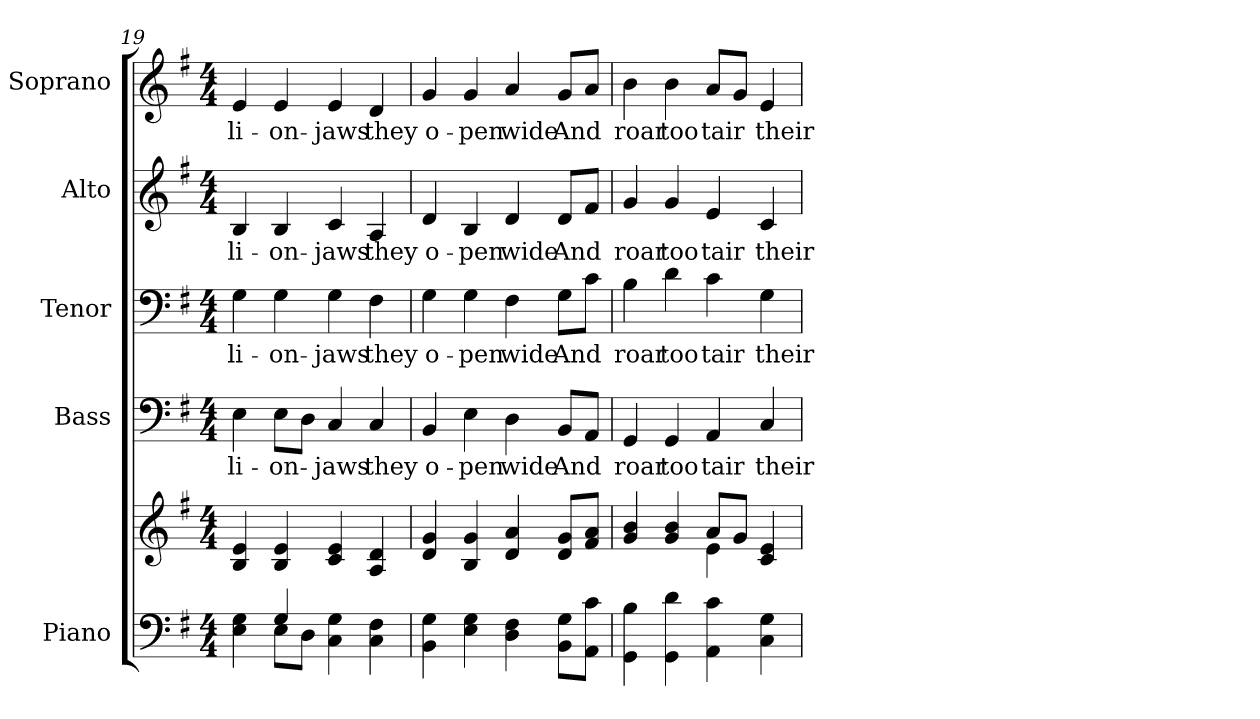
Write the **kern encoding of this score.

**kern	**kern	**kern	**text	**kern	**text	**kern	**text	**kern	**text
*part5	*part5	*part4	*part4	*part3	*part3	*part2	*part2	*part1	*part1
*staff6	*staff5	*staff4	*staff4	*staff3	*staff3	*staff2	*staff2	*staff1	*staff1
*I"Piano	*	*I"Bass	*	*I"Tenor	*	*I"Alto	*	*I"Soprano	*
*I'Pno.	*	*I'B.	*	*I'T.	*	*I'A.	*	*I'S.	*
*clefF4	*clefG2	*clefF4	*	*clefF4	*	*clefG2	*	*clefG2	*
*k[f#]	*k[f#]	*k[f#]	*	*k[f#]	*	*k[f#]	*	*k[f#]	*
*G:	*G:	*G:	*	*G:	*	*G:	*	*G:	*
*M4/4	*M4/4	*M4/4	*	*M4/4	*	*M4/4	*	*M4/4	*
=19	=19	=19	=19	=19	=19	=19	=19	=19	=19
*^	*	*	*	*	*	*	*	*	*
!	!	!	!	!LO:LY:b:color=#000000	!	!	!	!	!	!
!	!	!	!	!	!	!LO:LY:b:color=#000000	!	!	!	!
!	!	!	!	!	!	!	!	!LO:LY:b:color=#000000	!	!
!	!	!	!	!	!	!	!	!	!	!LO:LY:b:color=#000000
4Ei\ 4Gi	4ryy	4Bi/ 4ei	4Ei\	li-	4Gi\	li-	4Bi/	li-	4ei/	li-
!	!	!	!	!LO:LY:b:color=#000000	!	!	!	!	!	!
!	!	!	!	!	!	!LO:LY:b:color=#000000	!	!	!	!
!	!	!	!	!	!	!	!	!LO:LY:b:color=#000000	!	!
!	!	!	!	!	!	!	!	!	!	!LO:LY:b:color=#000000
4Gi/	8Ei\L	4Bi/ 4ei	8Ei\L	-on-	4Gi\	-on-	4Bi/	-on-	4ei/	-on-
.	8Di\J	.	8Di\J	.	.	.	.	.	.	.
!	!	!	!	!LO:LY:b:color=#000000	!	!	!	!	!	!
!	!	!	!	!	!	!LO:LY:b:color=#000000	!	!	!	!
!	!	!	!	!	!	!	!	!LO:LY:b:color=#000000	!	!
!	!	!	!	!	!	!	!	!	!	!LO:LY:b:color=#000000
4Ci\ 4Gi	2ryy	4ci/ 4ei	4Ci/	-jaws	4Gi\	-jaws	4ci/	-jaws	4ei/	-jaws
!	!	!	!	!LO:LY:b:color=#000000	!	!	!	!	!	!
!	!	!	!	!	!	!LO:LY:b:color=#000000	!	!	!	!
!	!	!	!	!	!	!	!	!LO:LY:b:color=#000000	!	!
!	!	!	!	!	!	!	!	!	!	!LO:LY:b:color=#000000
4Ci\ 4F#i	.	4Ai/ 4di	4Ci/	they	4F#i\	they	4Ai/	they	4di/	they
*v	*v	*	*	*	*	*	*	*	*	*
=20	=20	=20	=20	=20	=20	=20	=20	=20	=20
!	!	!	!LO:LY:b:color=#000000	!	!	!	!	!	!
!	!	!	!	!	!LO:LY:b:color=#000000	!	!	!	!
!	!	!	!	!	!	!	!LO:LY:b:color=#000000	!	!
!	!	!	!	!	!	!	!	!	!LO:LY:b:color=#000000
4BBi\ 4Gi	4di/ 4gi	4BBi/	o-	4Gi\	o-	4di/	o-	4gi/	o-
!	!	!	!LO:LY:b:color=#000000	!	!	!	!	!	!
!	!	!	!	!	!LO:LY:b:color=#000000	!	!	!	!
!	!	!	!	!	!	!	!LO:LY:b:color=#000000	!	!
!	!	!	!	!	!	!	!	!	!LO:LY:b:color=#000000
4Ei\ 4Gi	4Bi/ 4gi	4Ei\	-pen	4Gi\	-pen	4Bi/	-pen	4gi/	-pen
!	!	!	!LO:LY:b:color=#000000	!	!	!	!	!	!
!	!	!	!	!	!LO:LY:b:color=#000000	!	!	!	!
!	!	!	!	!	!	!	!LO:LY:b:color=#000000	!	!
!	!	!	!	!	!	!	!	!	!LO:LY:b:color=#000000
4Di\ 4F#i	4di/ 4ai	4Di\	wide	4F#i\	wide	4di/	wide	4ai/	wide
!	!	!	!LO:LY:b:color=#000000	!	!	!	!	!	!
!	!	!	!	!	!LO:LY:b:color=#000000	!	!	!	!
!	!	!	!	!	!	!	!LO:LY:b:color=#000000	!	!
!	!	!	!	!	!	!	!	!	!LO:LY:b:color=#000000
8BBi\ 8GiL	8di/ 8giL	8BBi/L	And	8Gi\L	And	8di/L	And	8gi/L	And
8AAi\ 8ciJ	8f#i/ 8aiJ	8AAi/J	.	8ci\J	.	8f#i/J	.	8ai/J	.
!!LO:PB:g=z
=21	=21	=21	=21	=21	=21	=21	=21	=21	=21
*	*^	*	*	*	*	*	*	*	*
!	!	!	!	!LO:LY:b:color=#000000	!	!	!	!	!	!
!	!	!	!	!	!	!LO:LY:b:color=#000000	!	!	!	!
!	!	!	!	!	!	!	!	!LO:LY:b:color=#000000	!	!
!	!	!	!	!	!	!	!	!	!	!LO:LY:b:color=#000000
4GGi\ 4Bi	4gi/ 4bi	2ryy	4GGi/	roar	4Bi\	roar	4gi/	roar	4bi\	roar
!	!	!	!	!LO:LY:b:color=#000000	!	!	!	!	!	!
!	!	!	!	!	!	!LO:LY:b:color=#000000	!	!	!	!
!	!	!	!	!	!	!	!	!LO:LY:b:color=#000000	!	!
!	!	!	!	!	!	!	!	!	!	!LO:LY:b:color=#000000
4GGi\ 4di	4gi/ 4bi	.	4GGi/	too	4di\	too	4gi/	too	4bi\	too
!	!	!	!	!LO:LY:b:color=#000000	!	!	!	!	!	!
!	!	!	!	!	!	!LO:LY:b:color=#000000	!	!	!	!
!	!	!	!	!	!	!	!	!LO:LY:b:color=#000000	!	!
!	!	!	!	!	!	!	!	!	!	!LO:LY:b:color=#000000
4AAi\ 4ci	8ai/L	4ei\	4AAi/	tair	4ci\	tair	4ei/	tair	8ai/L	tair
.	8gi/J	.	.	.	.	.	.	.	8gi/J	.
!	!	!	!	!LO:LY:b:color=#000000	!	!	!	!	!	!
!	!	!	!	!	!	!LO:LY:b:color=#000000	!	!	!	!
!	!	!	!	!	!	!	!	!LO:LY:b:color=#000000	!	!
!	!	!	!	!	!	!	!	!	!	!LO:LY:b:color=#000000
4Ci\ 4Gi	4ci/ 4ei	4ryy	4Ci/	their	4Gi\	their	4ci/	their	4ei/	their
*	*v	*v	*	*	*	*	*	*	*	*
=	=	=	=	=	=	=	=	=	=
*-	*-	*-	*-	*-	*-	*-	*-	*-	*-
